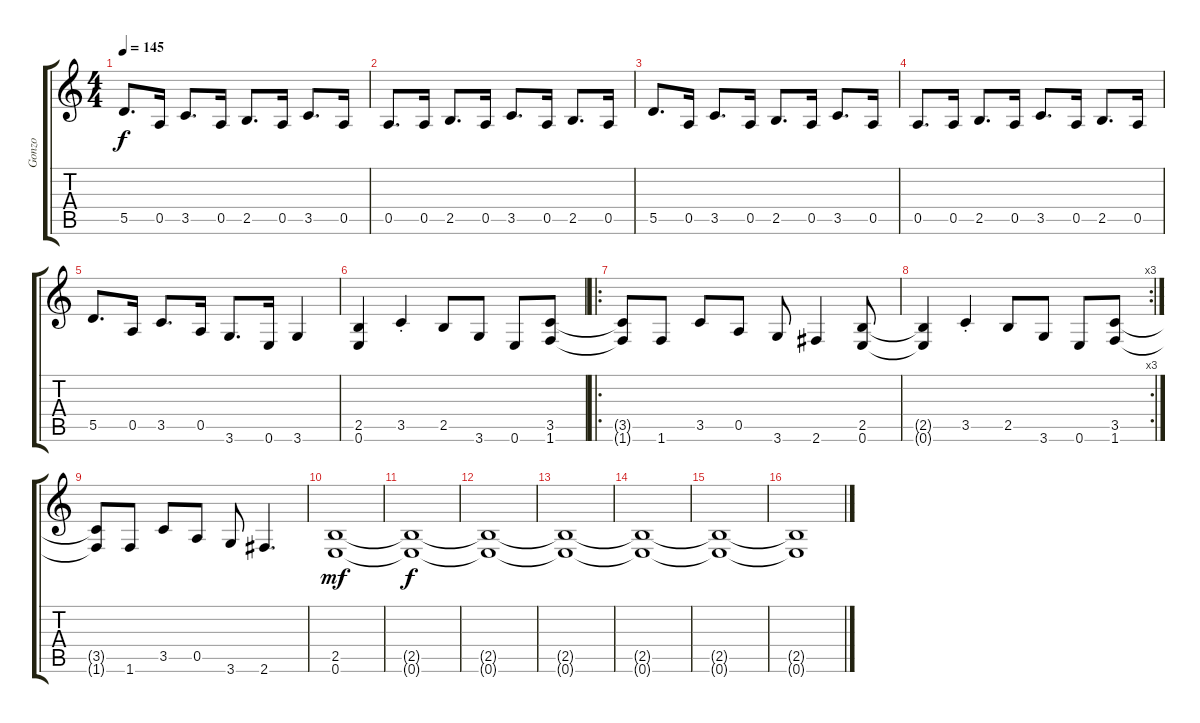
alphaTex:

\track ("Gonzo" "Gonzo") {instrument distortionguitar}
\staff {score tabs}
\tuning (E4 B3 G3 D3 A2 E2) {hide}
\ts (4 4)
\tempo 145
\clef g2
\ks c
5.5.8{d dy f} 0.5.16 3.5.8{d} 0.5.16 2.5.8{d} 0.5.16 3.5.8{d} 0.5.16 |
0.5.8{d} 0.5.16 2.5.8{d} 0.5.16 3.5.8{d} 0.5.16 2.5.8{d} 0.5.16 |
5.5.8{d} 0.5.16 3.5.8{d} 0.5.16 2.5.8{d} 0.5.16 3.5.8{d} 0.5.16 |
0.5.8{d} 0.5.16 2.5.8{d} 0.5.16 3.5.8{d} 0.5.16 2.5.8{d} 0.5.16 |
5.5.8{d} 0.5.16 3.5.8{d} 0.5.16 3.6.8{d} 0.6.16 3.6.4 |
(2.5 0.6).4 3.5{st}.4 2.5.8 3.6.8 0.6.8 (3.5 1.6).8 |
\ro
(3.5{t} 1.6{t}).8 1.6.8 3.5.8 0.5.8 3.6.8 2.6.4 (2.5 0.6).8 |
\rc 3
(2.5{t} 0.6{t}).4 3.5{st}.4 2.5.8 3.6.8 0.6.8 (3.5 1.6).8 |
(3.5{t} 1.6{t}).8 1.6.8 3.5.8 0.5.8 3.6.8 2.6.4{d} |
(2.5 0.6).1{dy mf} |
(2.5{t} 0.6{t}).1{dy f} |
(2.5{t} 0.6{t}).1 |
(2.5{t} 0.6{t}).1 |
(2.5{t} 0.6{t}).1 |
(2.5{t} 0.6{t}).1 |
(2.5{t} 0.6{t}).1
